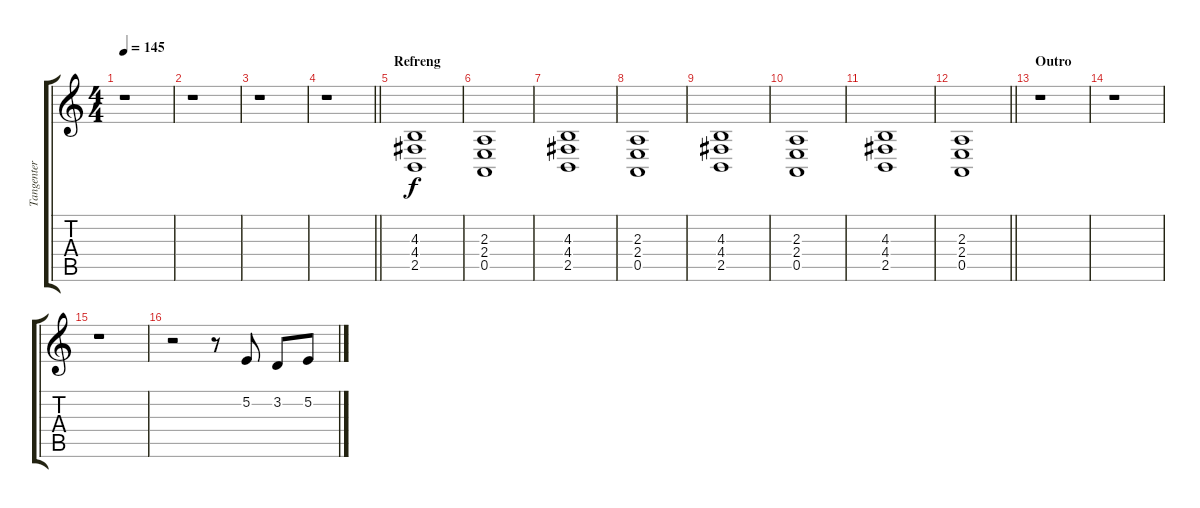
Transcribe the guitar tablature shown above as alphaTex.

\track ("Tangenter (Tore)" "Tangenter ") {instrument churchorgan}
\staff {score tabs}
\tuning (E4 B3 G3 D3 A2 E2) {hide}
\ts (4 4)
\tempo 145
\clef g2
\ks c
r.1{dy f} |
r.1 |
r.1 |
\barLineRight lightlight
r.1 |
\section ("" "Refreng")
(4.3 4.4 2.5).1 |
(2.3 2.4 0.5).1 |
(4.3 4.4 2.5).1 |
(2.3 2.4 0.5).1 |
(4.3 4.4 2.5).1 |
(2.3 2.4 0.5).1 |
(4.3 4.4 2.5).1 |
\barLineRight lightlight
(2.3 2.4 0.5).1 |
\section ("" "Outro")
r.1 |
r.1 |
r.1 |
r.2 r.8 5.2.8 3.2.8 5.2.8
